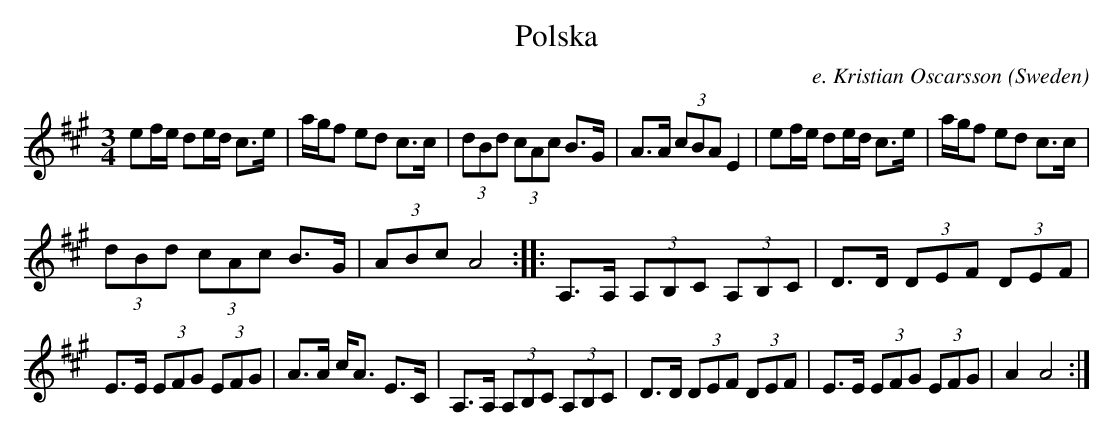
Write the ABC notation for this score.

X:1
T:Polska
O:Sweden
M:3/4
C:e. Kristian Oscarsson
K:A
ef/e/ de/d/ c>e|a/g/f ed c>c|\
(3dBd (3cAc B>G|A>A (3cBA E2|\
ef/e/ de/d/ c>e| a/g/f ed c>c|
(3dBd (3cAc B>G|(3ABc A4::\
A,>A, (3A,B,C (3A,B,C|D>D (3DEF (3DEF|
E>E (3EFG (3EFG|A>A c<A E>C|\
A,>A, (3A,B,C (3A,B,C| D>D (3DEF (3DEF|\
E>E (3EFG (3EFG|A2A4:|
